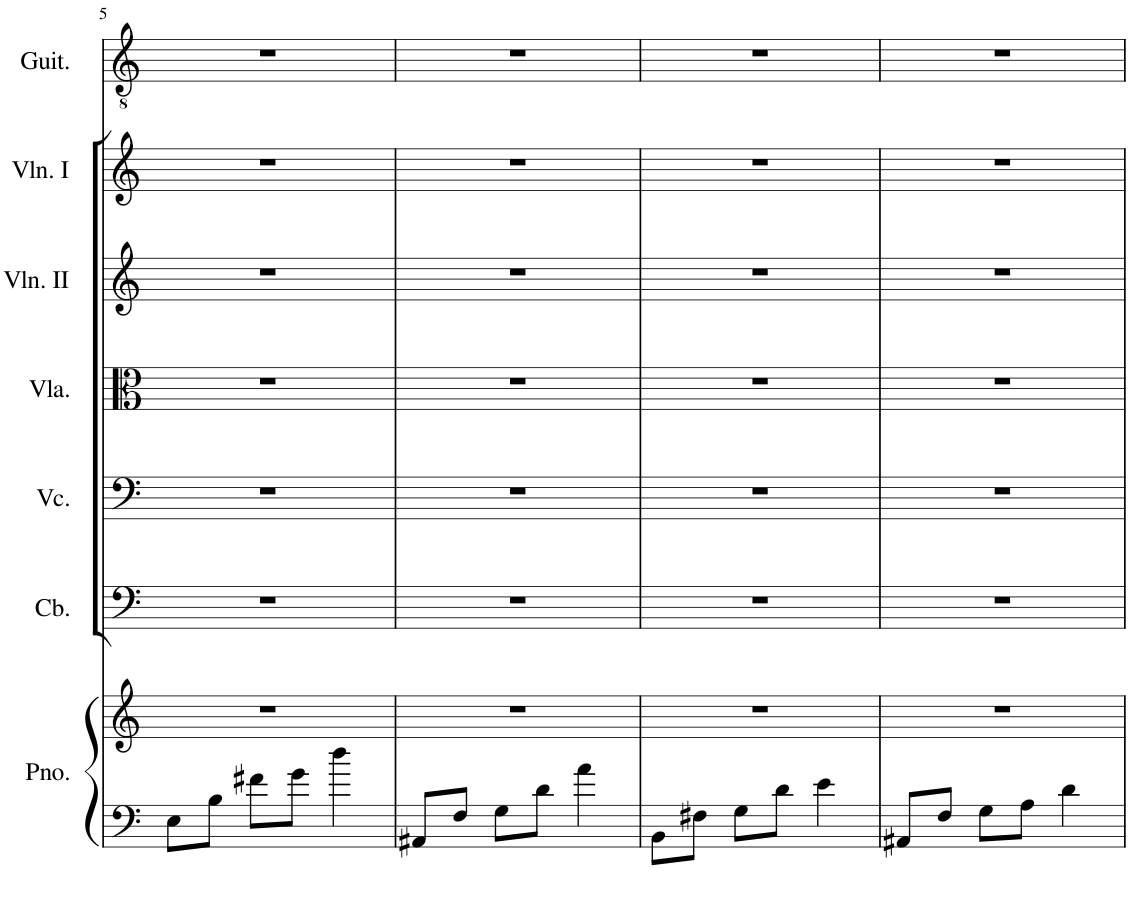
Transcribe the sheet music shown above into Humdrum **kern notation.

**kern	**kern	**kern	**kern	**kern	**kern	**kern	**kern
*part7	*part7	*part6	*part5	*part4	*part3	*part2	*part1
*staff8	*staff7	*staff6	*staff5	*staff4	*staff3	*staff2	*staff1
*I"Piano	*	*I"Contrabasses	*I"Violoncellos	*I"Violas	*I"Violins II	*I"Violins I	*I"Acoustic Guitar
*I'Pno.	*	*I'Cb.	*I'Vc.	*I'Vla.	*I'Vln. II	*I'Vln. I	*I'Guit.
!!LO:PB:g=z
*clefF4	*clefG2	*clefF4	*clefF4	*clefC3	*clefG2	*clefG2	*clefGv2
*	*	*Trd7c12	*	*	*	*	*
*k[]	*k[]	*k[]	*k[]	*k[]	*k[]	*k[]	*k[]
*M3/4	*M3/4	*M3/4	*M3/4	*M3/4	*M3/4	*M3/4	*M3/4
=5	=5	=5	=5	=5	=5	=5	=5
8E\L	2.r	2.r	2.r	2.r	2.r	2.r	2.r
8B\J	.	.	.	.	.	.	.
8f#X\L	.	.	.	.	.	.	.
8g\J	.	.	.	.	.	.	.
4dd\	.	.	.	.	.	.	.
=6	=6	=6	=6	=6	=6	=6	=6
8AA#X/L	2.r	2.r	2.r	2.r	2.r	2.r	2.r
8F/J	.	.	.	.	.	.	.
8G\L	.	.	.	.	.	.	.
8d\J	.	.	.	.	.	.	.
4a\	.	.	.	.	.	.	.
=7	=7	=7	=7	=7	=7	=7	=7
8BB\L	2.r	2.r	2.r	2.r	2.r	2.r	2.r
8F#X\J	.	.	.	.	.	.	.
8G\L	.	.	.	.	.	.	.
8d\J	.	.	.	.	.	.	.
4e\	.	.	.	.	.	.	.
=8	=8	=8	=8	=8	=8	=8	=8
8AA#X/L	2.r	2.r	2.r	2.r	2.r	2.r	2.r
8F/J	.	.	.	.	.	.	.
8G\L	.	.	.	.	.	.	.
8A\J	.	.	.	.	.	.	.
4d\	.	.	.	.	.	.	.
=	=	=	=	=	=	=	=
*-	*-	*-	*-	*-	*-	*-	*-
